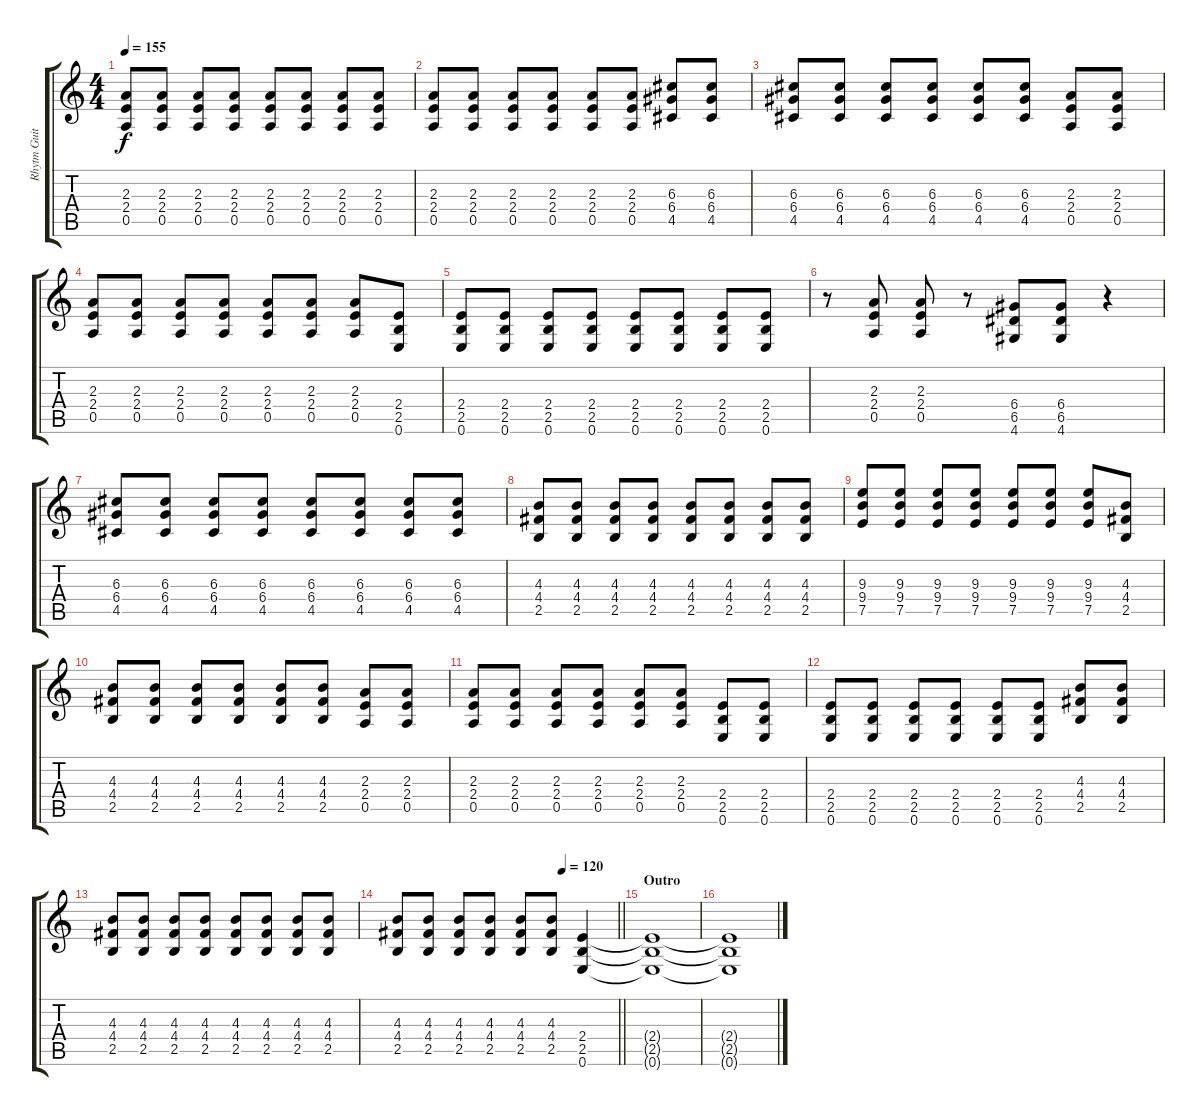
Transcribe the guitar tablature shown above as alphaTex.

\track ("Rhytm Guitar" "Rhytm Guit") {instrument distortionguitar}
\staff {score tabs}
\tuning (E4 B3 G3 D3 A2 E2) {hide}
\ts (4 4)
\tempo 155
\clef g2
\ks c
(2.3 2.4 0.5).8{dy f} (2.3 2.4 0.5).8 (2.3 2.4 0.5).8 (2.3 2.4 0.5).8 (2.3 2.4 0.5).8 (2.3 2.4 0.5).8 (2.3 2.4 0.5).8 (2.3 2.4 0.5).8 |
(2.3 2.4 0.5).8 (2.3 2.4 0.5).8 (2.3 2.4 0.5).8 (2.3 2.4 0.5).8 (2.3 2.4 0.5).8 (2.3 2.4 0.5).8 (6.3 6.4 4.5).8 (6.3 6.4 4.5).8 |
(6.3 6.4 4.5).8 (6.3 6.4 4.5).8 (6.3 6.4 4.5).8 (6.3 6.4 4.5).8 (6.3 6.4 4.5).8 (6.3 6.4 4.5).8 (2.3 2.4 0.5).8 (2.3 2.4 0.5).8 |
(2.3 2.4 0.5).8 (2.3 2.4 0.5).8 (2.3 2.4 0.5).8 (2.3 2.4 0.5).8 (2.3 2.4 0.5).8 (2.3 2.4 0.5).8 (2.3 2.4 0.5).8 (2.4 2.5 0.6).8 |
(2.4 2.5 0.6).8 (2.4 2.5 0.6).8 (2.4 2.5 0.6).8 (2.4 2.5 0.6).8 (2.4 2.5 0.6).8 (2.4 2.5 0.6).8 (2.4 2.5 0.6).8 (2.4 2.5 0.6).8 |
r.8 (2.3 2.4 0.5).8 (2.3 2.4 0.5).8 r.8 (6.4 6.5 4.6).8 (6.4 6.5 4.6).8 r.4 |
(6.3 6.4 4.5).8 (6.3 6.4 4.5).8 (6.3 6.4 4.5).8 (6.3 6.4 4.5).8 (6.3 6.4 4.5).8 (6.3 6.4 4.5).8 (6.3 6.4 4.5).8 (6.3 6.4 4.5).8 |
(4.3 4.4 2.5).8 (4.3 4.4 2.5).8 (4.3 4.4 2.5).8 (4.3 4.4 2.5).8 (4.3 4.4 2.5).8 (4.3 4.4 2.5).8 (4.3 4.4 2.5).8 (4.3 4.4 2.5).8 |
(9.3 9.4 7.5).8 (9.3 9.4 7.5).8 (9.3 9.4 7.5).8 (9.3 9.4 7.5).8 (9.3 9.4 7.5).8 (9.3 9.4 7.5).8 (9.3 9.4 7.5).8 (4.3 4.4 2.5).8 |
(4.3 4.4 2.5).8 (4.3 4.4 2.5).8 (4.3 4.4 2.5).8 (4.3 4.4 2.5).8 (4.3 4.4 2.5).8 (4.3 4.4 2.5).8 (2.3 2.4 0.5).8 (2.3 2.4 0.5).8 |
(2.3 2.4 0.5).8 (2.3 2.4 0.5).8 (2.3 2.4 0.5).8 (2.3 2.4 0.5).8 (2.3 2.4 0.5).8 (2.3 2.4 0.5).8 (2.4 2.5 0.6).8 (2.4 2.5 0.6).8 |
(2.4 2.5 0.6).8 (2.4 2.5 0.6).8 (2.4 2.5 0.6).8 (2.4 2.5 0.6).8 (2.4 2.5 0.6).8 (2.4 2.5 0.6).8 (4.3 4.4 2.5).8 (4.3 4.4 2.5).8 |
(4.3 4.4 2.5).8 (4.3 4.4 2.5).8 (4.3 4.4 2.5).8 (4.3 4.4 2.5).8 (4.3 4.4 2.5).8 (4.3 4.4 2.5).8 (4.3 4.4 2.5).8 (4.3 4.4 2.5).8 |
\tempo (120 0.75)
\barLineRight lightlight
(4.3 4.4 2.5).8 (4.3 4.4 2.5).8 (4.3 4.4 2.5).8 (4.3 4.4 2.5).8 (4.3 4.4 2.5).8 (4.3 4.4 2.5).8 (2.4 2.5 0.6).4{volume 14} |
\section ("" "Outro")
(2.4{t} 2.5{t} 0.6{t}).1 |
(2.4{t} 2.5{t} 0.6{t}).1
